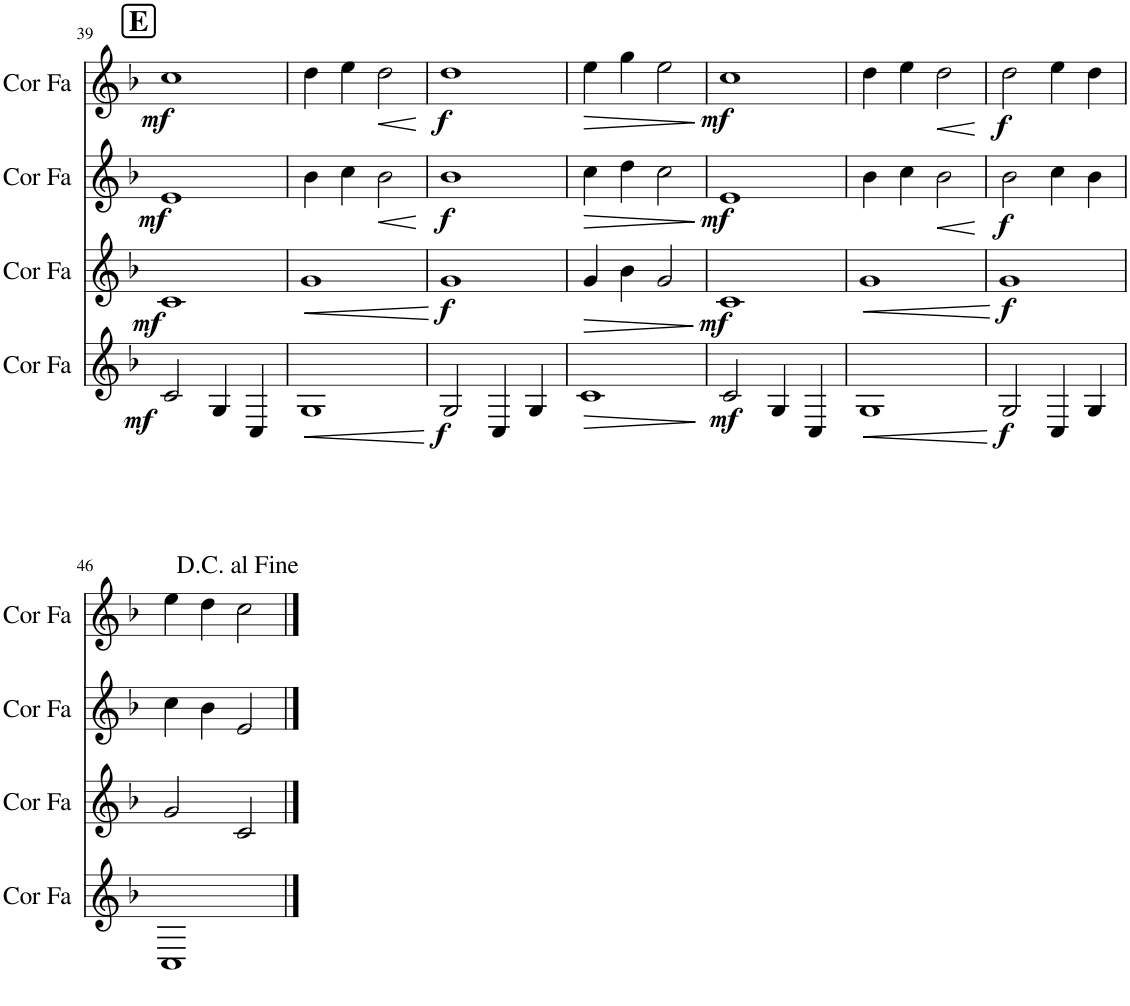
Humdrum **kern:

**kern	**dynam	**kern	**dynam	**kern	**dynam	**kern	**dynam
*part4	*part4	*part3	*part3	*part2	*part2	*part1	*part1
*staff4	*staff4	*staff3	*staff3	*staff2	*staff2	*staff1	*staff1
*I"Cor en Fa	*	*I"Cor en Fa	*	*I"Cor en Fa	*	*I"Cor en Fa	*
*I'Cor Fa	*	*I'Cor Fa	*	*I'Cor Fa	*	*I'Cor Fa	*
!!LO:PB:g=z
*clefG2	*	*clefG2	*	*clefG2	*	*clefG2	*
*Trd4c7	*	*Trd4c7	*	*Trd4c7	*	*Trd4c7	*
*k[b-]	*	*k[b-]	*	*k[b-]	*	*k[b-]	*
*M2/2	*	*M2/2	*	*M2/2	*	*M2/2	*
*met(c|)	*	*met(c|)	*	*met(c|)	*	*met(c|)	*
!!LO:REH:place=s1:a:B:cj:fs=14:t=E
=39	=39	=39	=39	=39	=39	=39	=39
!	!LO:DY:b	!	!LO:DY:b	!	!LO:DY:b	!	!LO:DY:b
2c/	mf	1c	mf	1e	mf	1cc	mf
4G/	.	.	.	.	.	.	.
4C/	.	.	.	.	.	.	.
=40	=40	=40	=40	=40	=40	=40	=40
!	!LO:HP:b	!	!LO:HP:b	!	!	!	!
1G	<	1g	<	4b-\	.	4dd\	.
.	.	.	.	4cc\	.	4ee\	.
!	!	!	!	!	!LO:HP:b	!	!LO:HP:b
.	.	.	.	2b-\	<	2dd\	<
.	[	.	[	.	[	.	[
=41	=41	=41	=41	=41	=41	=41	=41
!	!LO:DY:b	!	!LO:DY:b	!	!LO:DY:b	!	!LO:DY:b
2G/	f	1g	f	1b-	f	1dd	f
4C/	.	.	.	.	.	.	.
4G/	.	.	.	.	.	.	.
=42	=42	=42	=42	=42	=42	=42	=42
!	!LO:HP:b	!	!LO:HP:b	!	!LO:HP:b	!	!LO:HP:b
1c	>	4g/	>	4cc\	>	4ee\	>
.	.	4b-\	.	4dd\	.	4gg\	.
.	.	2g/	.	2cc\	.	2ee\	.
.	]	.	]	.	]	.	]
=43	=43	=43	=43	=43	=43	=43	=43
!	!LO:DY:b	!	!LO:DY:b	!	!LO:DY:b	!	!LO:DY:b
2c/	mf	1c	mf	1e	mf	1cc	mf
4G/	.	.	.	.	.	.	.
4C/	.	.	.	.	.	.	.
=44	=44	=44	=44	=44	=44	=44	=44
!	!LO:HP:b	!	!LO:HP:b	!	!	!	!
1G	<	1g	<	4b-\	.	4dd\	.
.	.	.	.	4cc\	.	4ee\	.
!	!	!	!	!	!LO:HP:b	!	!LO:HP:b
.	.	.	.	2b-\	<	2dd\	<
.	[	.	[	.	[	.	[
=45	=45	=45	=45	=45	=45	=45	=45
!	!LO:DY:b	!	!LO:DY:b	!	!LO:DY:b	!	!LO:DY:b
2G/	f	1g	f	2b-\	f	2dd\	f
4C/	.	.	.	4cc\	.	4ee\	.
4G/	.	.	.	4b-\	.	4dd\	.
!!LO:LB:g=z
=46	=46	=46	=46	=46	=46	=46	=46
1C	.	2g/	.	4cc\	.	4ee\	.
.	.	.	.	4b-\	.	4dd\	.
.	.	2c/	.	2e/	.	2cc\	.
==	==	==	==	==	==	==	==
*-	*-	*-	*-	*-	*-	*-	*-
